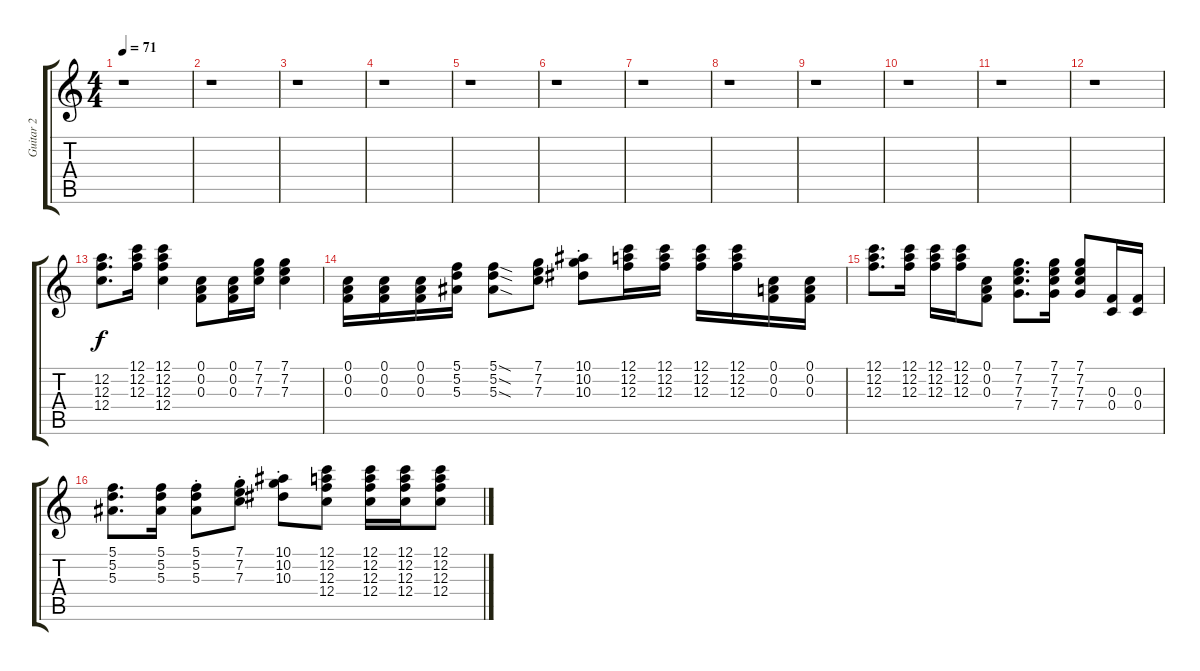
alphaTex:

\track ("Guitar 2" "Guitar 2") {instrument distortionguitar}
\staff {score tabs}
\tuning (C4 A3 F3 C3 F2 C2) {hide}
\ts (4 4)
\tempo 71
\clef g2
\ks c
r.1{dy mf} |
r.1 |
r.1 |
r.1 |
r.1 |
r.1 |
r.1 |
r.1 |
r.1 |
r.1 |
r.1 |
r.1 |
(12.2 12.3 12.4).8{d dy f volume 16 balance 11 instrument electricguitarclean} (12.1 12.2 12.3).16 (12.1 12.2 12.3 12.4).4 (0.1 0.2 0.3).8 (0.1 0.2 0.3).16 (7.1 7.2 7.3).16 (7.1 7.2 7.3).4 |
(0.1 0.2 0.3).16 (0.1 0.2 0.3).16 (0.1 0.2 0.3).16 (5.1 5.2 5.3).16 (5.1{sod} 5.2{sod} 5.3{sod}).8 (7.1 7.2 7.3).8 (10.1{st} 10.2{st} 10.3{st}).8 (12.1 12.2 12.3).16 (12.1 12.2 12.3).16 (12.1 12.2 12.3).16 (12.1 12.2 12.3).16 (0.1 0.2 0.3).16 (0.1 0.2 0.3).16 |
(12.1 12.2 12.3).8{d} (12.1 12.2 12.3).16 (12.1 12.2 12.3).16 (12.1 12.2 12.3).16 (0.1 0.2 0.3).8 (7.1 7.2 7.3 7.4).8{d} (7.1 7.2 7.3 7.4).16 (7.1 7.2 7.3 7.4).8 (0.3 0.4).16 (0.3 0.4).16 |
(5.1 5.2 5.3).8{d} (5.1 5.2 5.3).16 (5.1{st} 5.2{st} 5.3{st}).8 (7.1{st} 7.2{st} 7.3{st}).8 (10.1{st} 10.2{st} 10.3{st}).8 (12.1 12.2 12.3 12.4).8 (12.1 12.2 12.3 12.4).16 (12.1 12.2 12.3 12.4).16 (12.1 12.2 12.3 12.4).8
